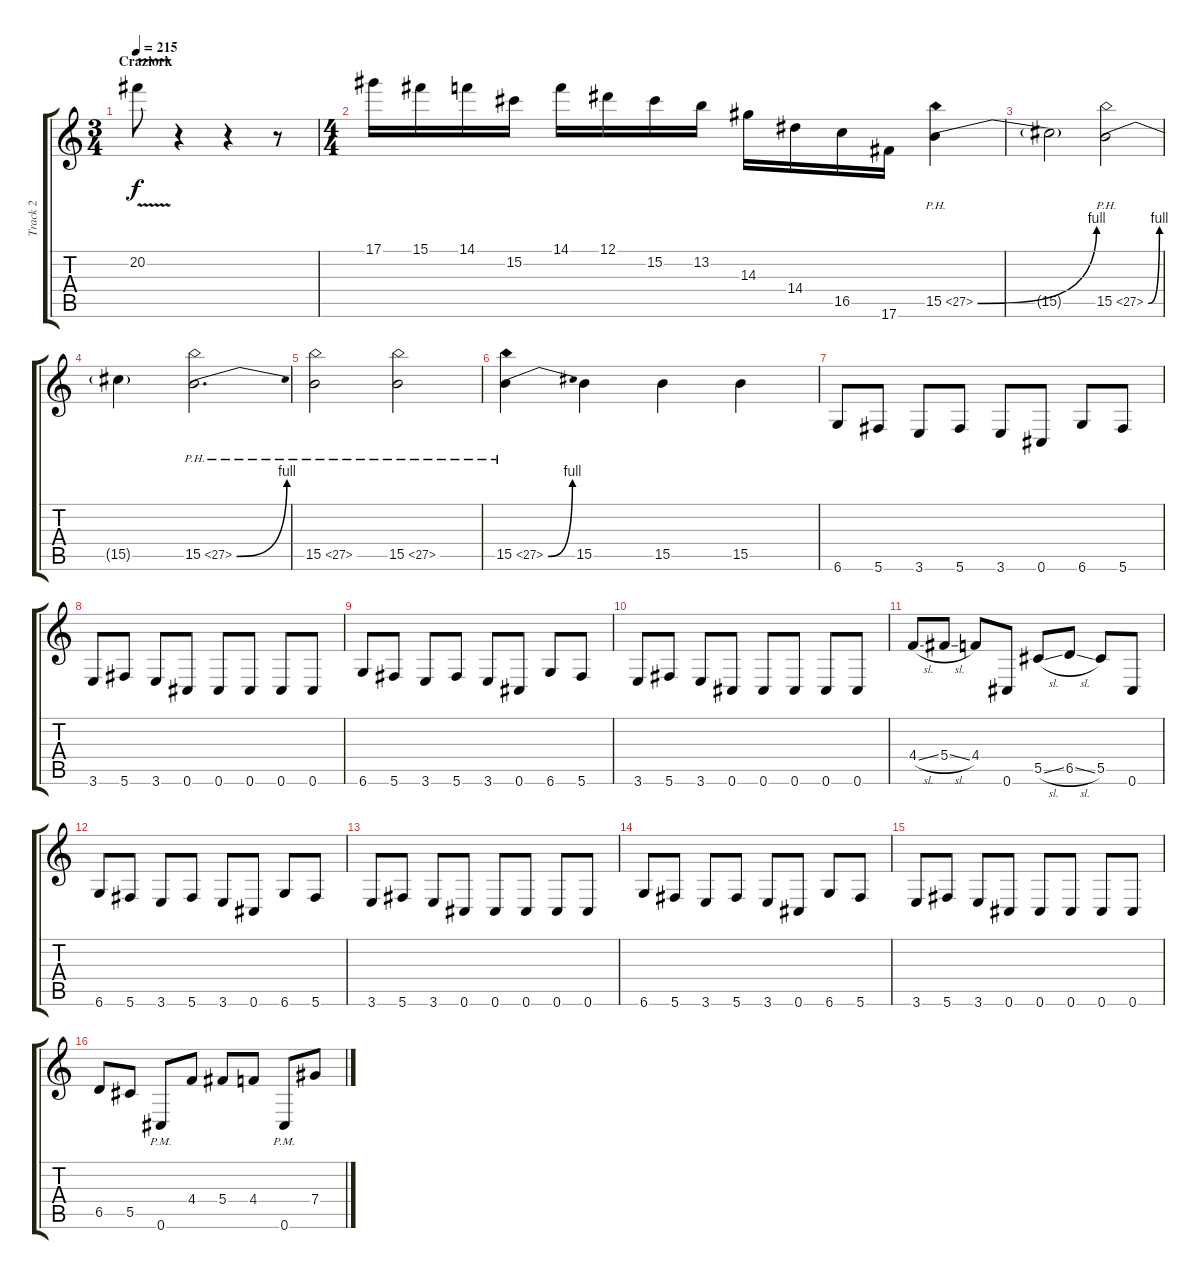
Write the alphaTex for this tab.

\track ("Track 2" "Track 2") {instrument distortionguitar}
\staff {score tabs}
\tuning (Eb4 Bb3 Gb3 Db3 Ab2 Db2) {hide}
\ts (3 4)
\section ("" "Craziork")
\tempo 215
\clef g2
\ks c
20.2{v}.8{dy f} r.4 r.4 r.8 |
\ts (4 4)
17.1.16 15.1.16 14.1.16 15.2.16 14.1.16 12.1.16 15.2.16 13.2.16 14.3.16 14.4.16 16.5.16 17.6.16 15.5{be (bend 0 0 60 4) ph 12}.4 |
15.5{t}.2 15.5{be (bend 0 0 60 4) ph 12}.2 |
15.5{t}.4 15.5{be (bend 0 0 60 4) ph 12}.2{d} |
15.5{ph 12}.2 15.5{ph 12}.2 |
15.5{be (bend 0 0 60 4) ph 12}.4 15.5.4 15.5.4 15.5.4 |
6.6.8 5.6.8 3.6.8 5.6.8 3.6.8 0.6.8 6.6.8 5.6.8 |
3.6.8 5.6.8 3.6.8 0.6.8 0.6.8 0.6.8 0.6.8 0.6.8 |
6.6.8 5.6.8 3.6.8 5.6.8 3.6.8 0.6.8 6.6.8 5.6.8 |
3.6.8 5.6.8 3.6.8 0.6.8 0.6.8 0.6.8 0.6.8 0.6.8 |
4.4{sl}.8 5.4{sl}.8 4.4.8 0.6.8 5.5{sl}.8 6.5{sl}.8 5.5.8 0.6.8 |
6.6.8 5.6.8 3.6.8 5.6.8 3.6.8 0.6.8 6.6.8 5.6.8 |
3.6.8 5.6.8 3.6.8 0.6.8 0.6.8 0.6.8 0.6.8 0.6.8 |
6.6.8 5.6.8 3.6.8 5.6.8 3.6.8 0.6.8 6.6.8 5.6.8 |
3.6.8 5.6.8 3.6.8 0.6.8 0.6.8 0.6.8 0.6.8 0.6.8 |
6.5.8 5.5.8 0.6{pm}.8 4.4.8 5.4.8 4.4.8 0.6{pm}.8 7.4.8
